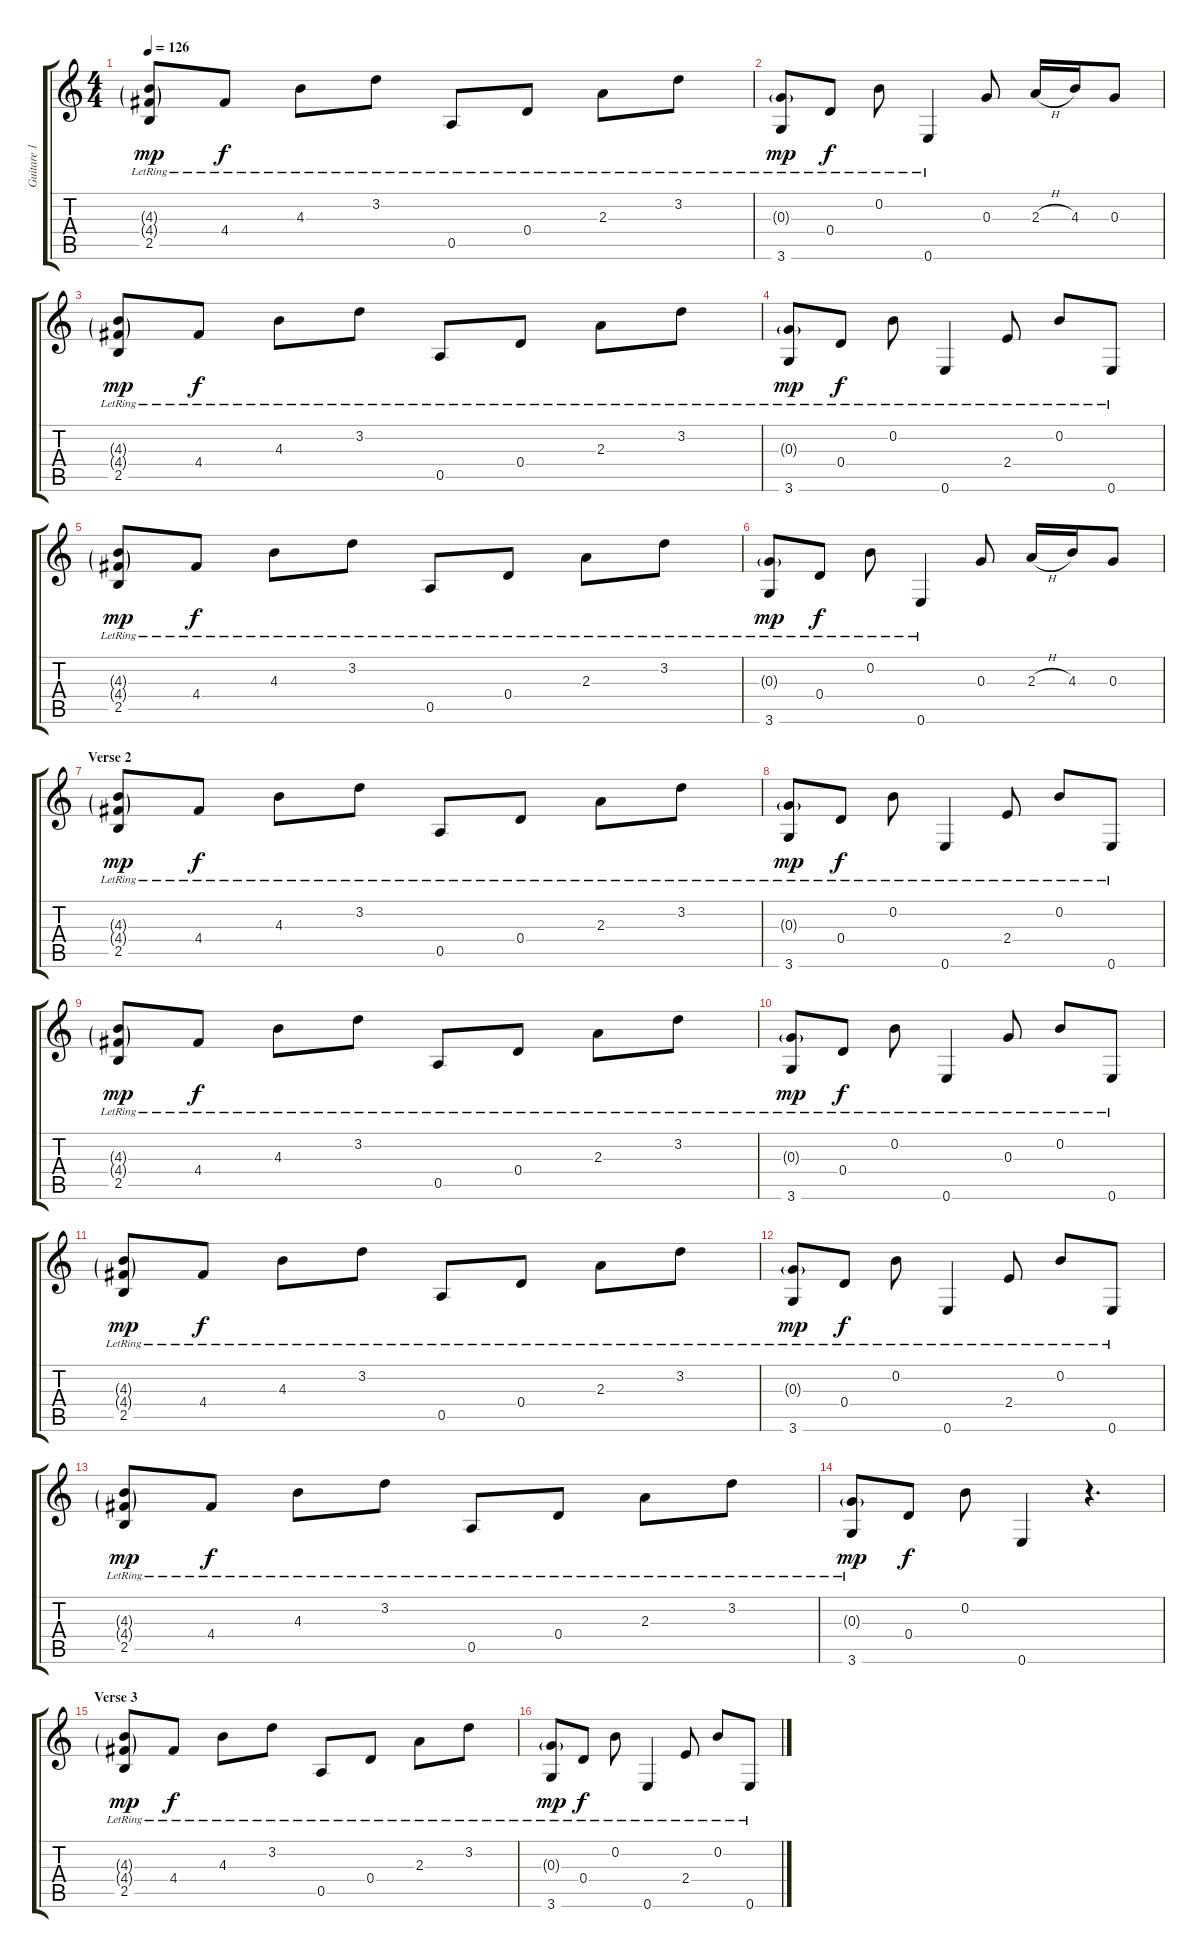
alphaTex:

\track ("Guitare 1 (Rythm)" "Guitare 1 ") {instrument acousticguitarsteel}
\staff {score tabs}
\tuning (E4 B3 G3 D3 A2 E2) {hide}
\ts (4 4)
\tempo 126
\clef g2
\ks c
(4.3{g} 4.4{g lr} 2.5{lr}).8{dy mp} 4.4{lr}.8{dy f} 4.3{lr}.8 3.2{lr}.8 0.5{lr}.8 0.4{lr}.8 2.3{lr}.8 3.2{lr}.8 |
(0.3{g} 3.6{lr}).8{dy mp} 0.4{lr}.8{dy f} 0.2{lr}.8 0.6{lr}.4 0.3.8 2.3{h}.16 4.3.16 0.3.8 |
(4.3{g lr} 4.4{g} 2.5{lr}).8{dy mp} 4.4{lr}.8{dy f} 4.3{lr}.8 3.2{lr}.8 0.5{lr}.8 0.4{lr}.8 2.3{lr}.8 3.2{lr}.8 |
(0.3{g} 3.6{lr}).8{dy mp} 0.4{lr}.8{dy f} 0.2{lr}.8 0.6{lr}.4 2.4{lr}.8 0.2{lr}.8 0.6{lr}.8 |
(4.3{g} 4.4{g lr} 2.5{lr}).8{dy mp} 4.4{lr}.8{dy f} 4.3{lr}.8 3.2{lr}.8 0.5{lr}.8 0.4{lr}.8 2.3{lr}.8 3.2{lr}.8 |
(0.3{g} 3.6{lr}).8{dy mp} 0.4{lr}.8{dy f} 0.2{lr}.8 0.6{lr}.4 0.3.8 2.3{h}.16 4.3.16 0.3.8 |
\section ("" "Verse 2")
(4.3{g lr} 4.4{g} 2.5{lr}).8{dy mp} 4.4{lr}.8{dy f} 4.3{lr}.8 3.2{lr}.8 0.5{lr}.8 0.4{lr}.8 2.3{lr}.8 3.2{lr}.8 |
(0.3{g} 3.6{lr}).8{dy mp} 0.4{lr}.8{dy f} 0.2{lr}.8 0.6{lr}.4 2.4{lr}.8 0.2{lr}.8 0.6{lr}.8 |
(4.3{g} 4.4{g lr} 2.5{lr}).8{dy mp} 4.4{lr}.8{dy f} 4.3{lr}.8 3.2{lr}.8 0.5{lr}.8 0.4{lr}.8 2.3{lr}.8 3.2{lr}.8 |
(0.3{g} 3.6{lr}).8{dy mp} 0.4{lr}.8{dy f} 0.2{lr}.8 0.6{lr}.4 0.3{lr}.8 0.2{lr}.8 0.6{lr}.8 |
(4.3{g lr} 4.4{g} 2.5{lr}).8{dy mp} 4.4{lr}.8{dy f} 4.3{lr}.8 3.2{lr}.8 0.5{lr}.8 0.4{lr}.8 2.3{lr}.8 3.2{lr}.8 |
(0.3{g} 3.6{lr}).8{dy mp} 0.4{lr}.8{dy f} 0.2{lr}.8 0.6{lr}.4 2.4{lr}.8 0.2{lr}.8 0.6{lr}.8 |
(4.3{g} 4.4{g lr} 2.5{lr}).8{dy mp} 4.4{lr}.8{dy f} 4.3{lr}.8 3.2{lr}.8 0.5{lr}.8 0.4{lr}.8 2.3{lr}.8 3.2{lr}.8 |
(0.3{g} 3.6{lr}).8{dy mp} 0.4.8{dy f} 0.2.8 0.6.4 r.4{d} |
\section ("" "Verse 3")
(4.3{g lr} 4.4{g} 2.5{lr}).8{dy mp} 4.4{lr}.8{dy f} 4.3{lr}.8 3.2{lr}.8 0.5{lr}.8 0.4{lr}.8 2.3{lr}.8 3.2{lr}.8 |
(0.3{g} 3.6{lr}).8{dy mp} 0.4{lr}.8{dy f} 0.2{lr}.8 0.6{lr}.4 2.4{lr}.8 0.2{lr}.8 0.6{lr}.8
